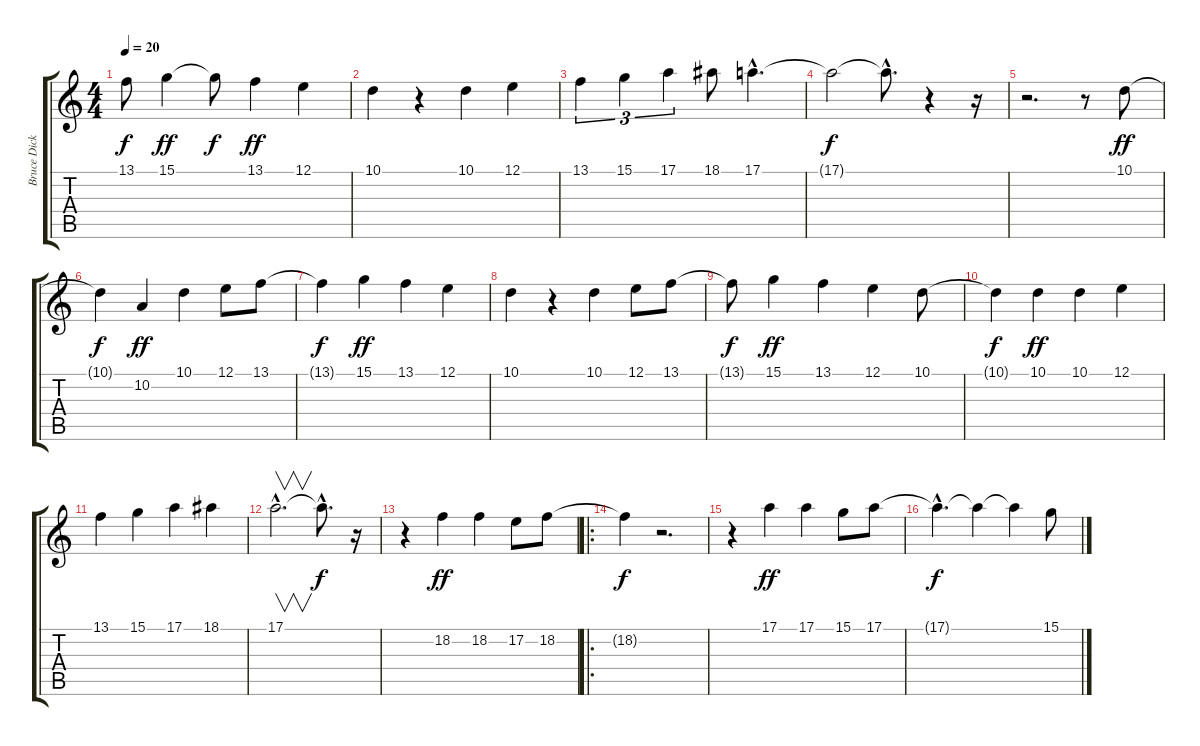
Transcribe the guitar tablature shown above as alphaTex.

\track ("Bruce Dickinson" "Bruce Dick") {instrument violin}
\staff {score tabs}
\tuning (E4 B3 G3 D3 A2 E2) {hide}
\ts (4 4)
\tempo 20
\clef g2
\ks c
13.1{t}.8{dy f} 15.1.4{dy ff} 15.1{t}.8{dy f} 13.1.4{dy ff} 12.1.4 |
10.1.4 r.4 10.1.4 12.1.4 |
13.1.4{tu (3 2)} 15.1.4{tu (3 2)} 17.1.4{tu (3 2)} 18.1.8 17.1{hac}.4{d} |
17.1{t}.2{dy f} 17.1{hac t}.8{d} r.4 r.16 |
r.2{d} r.8 10.1.8{dy ff} |
10.1{t}.4{dy f} 10.2.4{dy ff} 10.1.4 12.1.8 13.1.8 |
13.1{t}.4{dy f} 15.1.4{dy ff} 13.1.4 12.1.4 |
10.1.4 r.4 10.1.4 12.1.8 13.1.8 |
13.1{t}.8{dy f} 15.1.4{dy ff} 13.1.4 12.1.4 10.1.8 |
10.1{t}.4{dy f} 10.1.4{dy ff} 10.1.4 12.1.4 |
13.1.4 15.1.4 17.1.4 18.1.4 |
17.1{hac}.2{v d} 17.1{hac t}.8{d dy f} r.16 |
r.4 18.2.4{dy ff} 18.2.4 17.2.8 18.2.8 |
\ro
18.2{t}.4{dy f} r.2{d} |
r.4 17.1.4{dy ff} 17.1.4 15.1.8 17.1.8 |
17.1{hac t}.4{d dy f} 17.1{t}.4 17.1{t}.4 15.1.8
